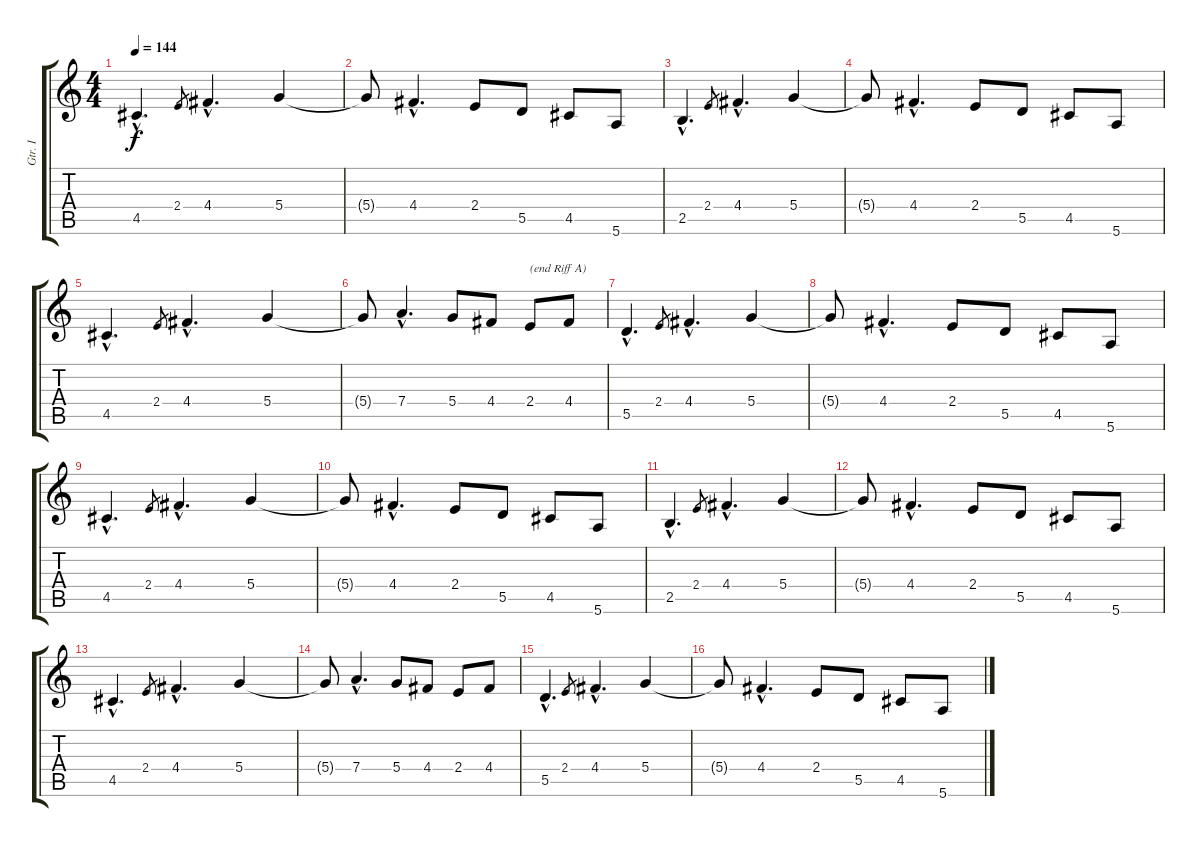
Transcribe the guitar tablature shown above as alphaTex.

\track ("Gtr. I" "Gtr. I") {instrument acousticguitarsteel}
\staff {score tabs}
\tuning (E4 B3 G3 D3 A2 E2) {hide}
\ts (4 4)
\tempo 144
\clef g2
\ks c
4.5{hac}.4{d dy f} 2.4.8{gr} 4.4{hac}.4{d} 5.4.4 |
5.4{t}.8 4.4{hac}.4{d} 2.4.8 5.5.8 4.5.8 5.6.8 |
2.5{hac}.4{d} 2.4.8{gr} 4.4{hac}.4{d} 5.4.4 |
5.4{t}.8 4.4{hac}.4{d} 2.4.8 5.5.8 4.5.8 5.6.8 |
4.5{hac}.4{d} 2.4.8{gr} 4.4{hac}.4{d} 5.4.4 |
5.4{t}.8 7.4{hac}.4{d} 5.4.8 4.4.8 2.4.8{txt "(end Riff A)"} 4.4.8 |
5.5{hac}.4{d} 2.4.8{gr} 4.4{hac}.4{d} 5.4.4 |
5.4{t}.8 4.4{hac}.4{d} 2.4.8 5.5.8 4.5.8 5.6.8 |
4.5{hac}.4{d} 2.4.8{gr} 4.4{hac}.4{d} 5.4.4 |
5.4{t}.8 4.4{hac}.4{d} 2.4.8 5.5.8 4.5.8 5.6.8 |
2.5{hac}.4{d} 2.4.8{gr} 4.4{hac}.4{d} 5.4.4 |
5.4{t}.8 4.4{hac}.4{d} 2.4.8 5.5.8 4.5.8 5.6.8 |
4.5{hac}.4{d} 2.4.8{gr} 4.4{hac}.4{d} 5.4.4 |
5.4{t}.8 7.4{hac}.4{d} 5.4.8 4.4.8 2.4.8 4.4.8 |
5.5{hac}.4{d} 2.4.8{gr} 4.4{hac}.4{d} 5.4.4 |
5.4{t}.8 4.4{hac}.4{d} 2.4.8 5.5.8 4.5.8 5.6.8
